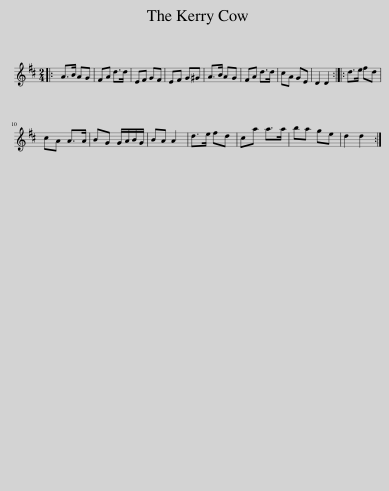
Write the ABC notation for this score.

X:1
L:1/8
M:2/4
I:linebreak $
K:D
V:1 treble
V:1
|: A>B AG | FA d>d | EF GF | EF G^G | A>B AG | %5
 FA d>d | cA GE | D2 D2 :: d>e fd |$ cA A>A | %10
 BG G/A/B/G/ | BA A2 | d>e fd | ca a>a | ba ge | %15
 d2 d2 :| %16
